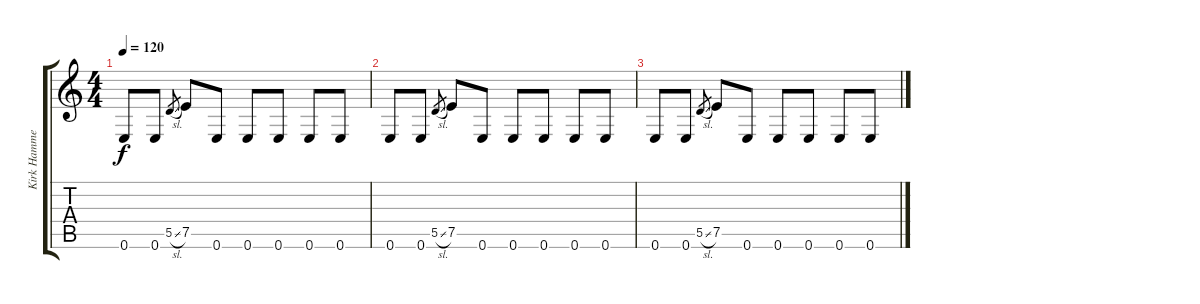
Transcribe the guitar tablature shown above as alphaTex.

\track ("Kirk Hammett (Rhythm)" "Kirk Hamme") {instrument acousticguitarsteel}
\staff {score tabs}
\tuning (E4 B3 G3 D3 A2 E2) {hide}
\ts (4 4)
\tempo 120
\clef g2
\ks c
0.6.8{dy f} 0.6.8 5.5{sl}.8{gr} 7.5.8 0.6.8 0.6.8 0.6.8 0.6.8 0.6.8 |
0.6.8{volume 6} 0.6.8 5.5{sl}.8{gr} 7.5.8 0.6.8 0.6.8 0.6.8 0.6.8 0.6.8 |
0.6.8{volume 0} 0.6.8 5.5{sl}.8{gr} 7.5.8 0.6.8 0.6.8 0.6.8 0.6.8 0.6.8
